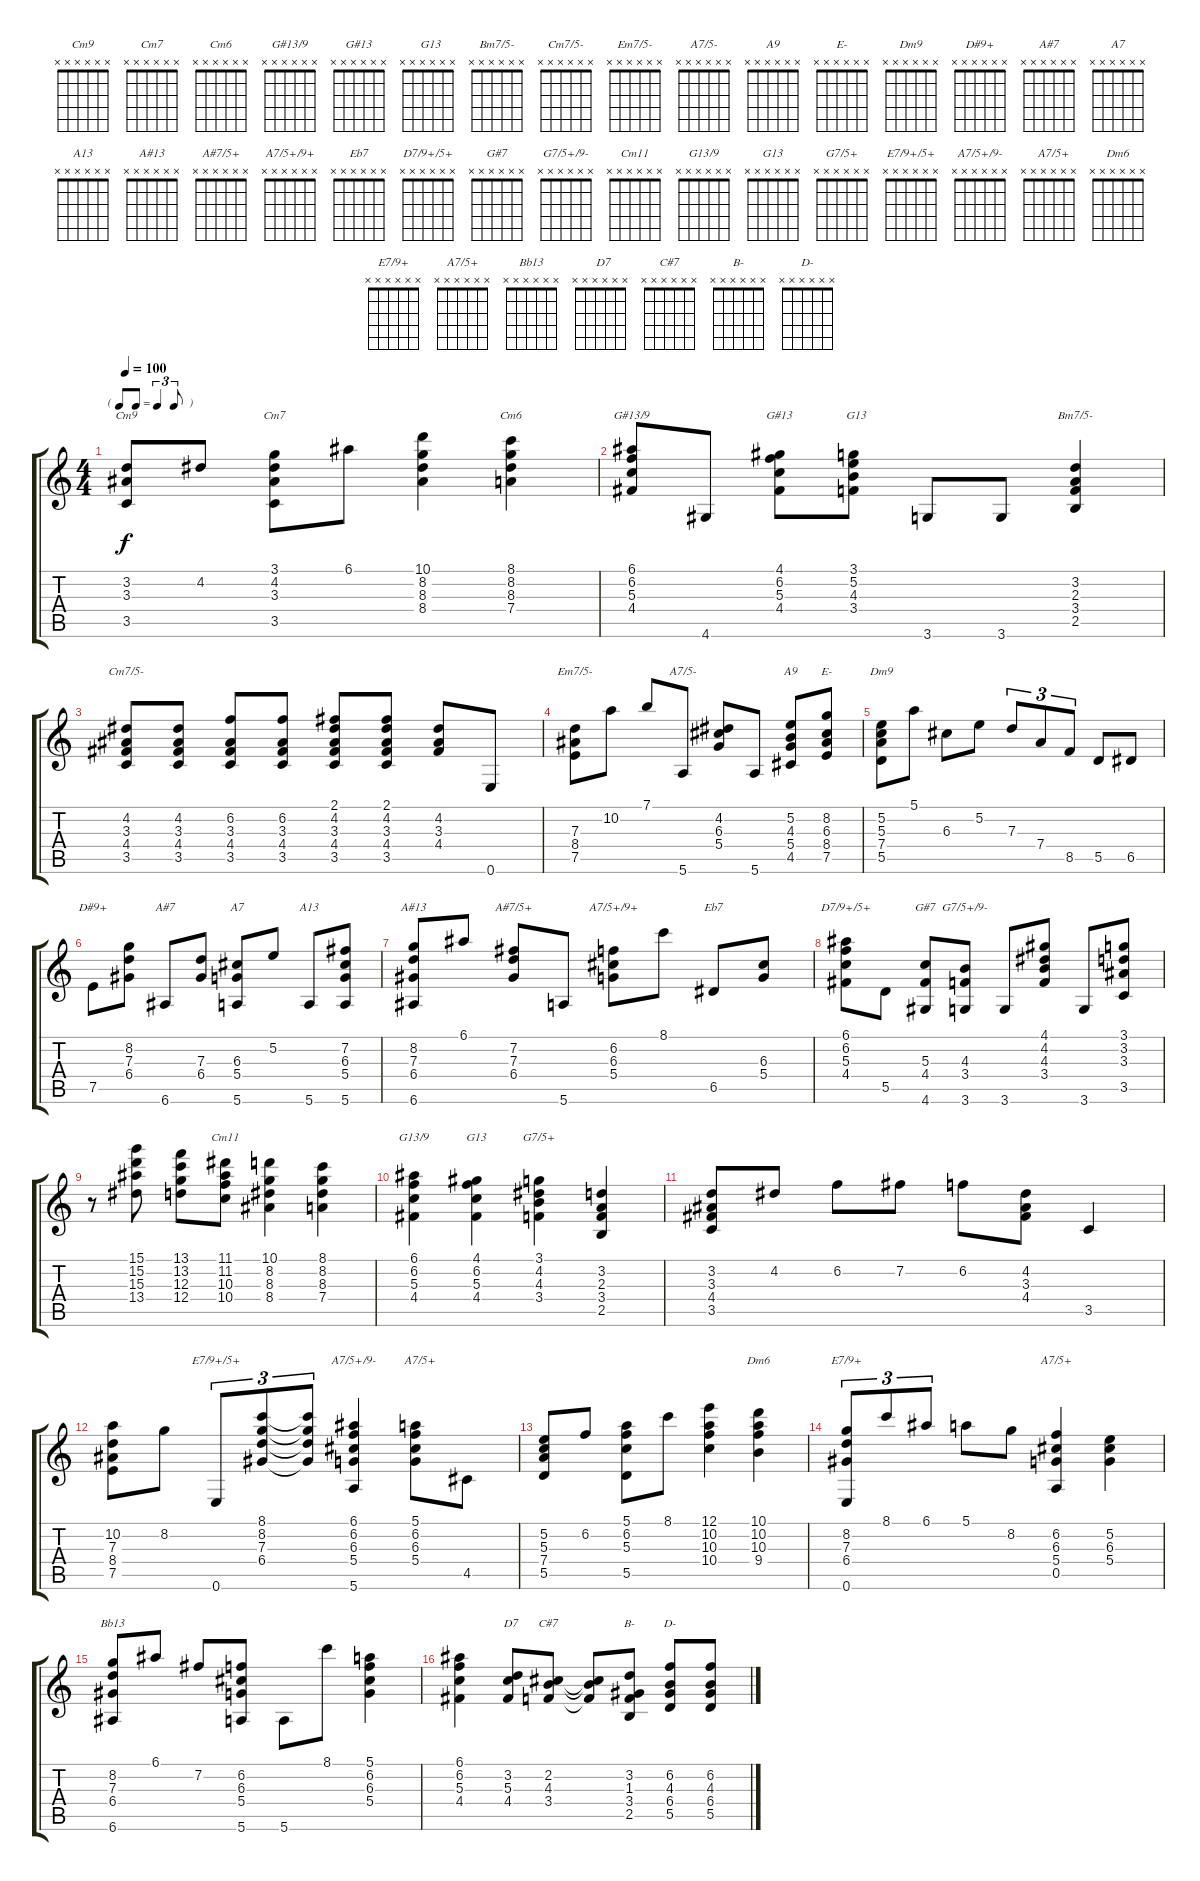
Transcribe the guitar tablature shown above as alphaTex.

\track "" {instrument electricguitarjazz}
\staff {score tabs}
\tuning (E4 B3 G3 D3 A2 E2) {hide}
\chord ("Cm9" x x x x x x) {firstfret 0}
\chord ("Cm7" x x x x x x) {firstfret 0}
\chord ("Cm6" x x x x x x) {firstfret 0}
\chord ("G#13/9" x x x x x x) {firstfret 0}
\chord ("G#13" x x x x x x) {firstfret 0}
\chord ("  G13" x x x x x x) {firstfret 0}
\chord ("Bm7/5-" x x x x x x) {firstfret 0}
\chord ("Cm7/5-" x x x x x x) {firstfret 0}
\chord ("Em7/5-" x x x x x x) {firstfret 0}
\chord ("A7/5-" x x x x x x) {firstfret 0}
\chord ("A9" x x x x x x) {firstfret 0}
\chord ("E-" x x x x x x) {firstfret 0}
\chord ("Dm9" x x x x x x) {firstfret 0}
\chord ("D#9+" x x x x x x) {firstfret 0}
\chord ("A#7" x x x x x x) {firstfret 0}
\chord ("A7" x x x x x x) {firstfret 0}
\chord ("A13" x x x x x x) {firstfret 0}
\chord ("A#13" x x x x x x) {firstfret 0}
\chord ("A#7/5+" x x x x x x) {firstfret 0}
\chord ("A7/5+/9+" x x x x x x) {firstfret 0}
\chord ("Eb7" x x x x x x) {firstfret 0}
\chord ("D7/9+/5+" x x x x x x) {firstfret 0}
\chord ("G#7" x x x x x x) {firstfret 0}
\chord ("G7/5+/9-" x x x x x x) {firstfret 0}
\chord ("Cm11" x x x x x x) {firstfret 0}
\chord ("G13/9" x x x x x x) {firstfret 0}
\chord ("G13" x x x x x x) {firstfret 0}
\chord ("G7/5+" x x x x x x) {firstfret 0}
\chord ("E7/9+/5+" x x x x x x) {firstfret 0}
\chord ("A7/5+/9-" x x x x x x) {firstfret 0}
\chord ("   A7/5+" x x x x x x) {firstfret 0}
\chord ("Dm6" x x x x x x) {firstfret 0}
\chord ("E7/9+" x x x x x x) {firstfret 0}
\chord ("A7/5+" x x x x x x) {firstfret 0}
\chord ("Bb13" x x x x x x) {firstfret 0}
\chord ("  D7" x x x x x x) {firstfret 0}
\chord ("C#7" x x x x x x) {firstfret 0}
\chord ("B-" x x x x x x) {firstfret 0}
\chord ("D-" x x x x x x) {firstfret 0}
\ts (4 4)
\tf triplet8th
\tempo 100
\clef g2
\ks c
(3.2 3.3 3.5).8{ch "Cm9" dy f} 4.2.8 (3.1 4.2 3.3 3.5).8{ch "Cm7"} 6.1.8 (10.1 8.2 8.3 8.4).4 (8.1 8.2 8.3 7.4).4{ch "Cm6"} |
(6.1 6.2 5.3 4.4).8{ch "G#13/9"} 4.6.8 (4.1 6.2 5.3 4.4).8{ch "G#13"} (3.1 5.2 4.3 3.4).8{ch "  G13"} 3.6.8 3.6.8 (3.2 2.3 3.4 2.5).4{ch "Bm7/5-"} |
(4.2 3.3 4.4 3.5).8{ch "Cm7/5-"} (4.2 3.3 4.4 3.5).8 (6.2 3.3 4.4 3.5).8 (6.2 3.3 4.4 3.5).8 (2.1 4.2 3.3 4.4 3.5).8 (2.1 4.2 3.3 4.4 3.5).8 (4.2 3.3 4.4).8 0.6.8 |
(7.3 8.4 7.5).8{ch "Em7/5-"} 10.2.8 7.1.8 5.6.8{ch "A7/5-"} (4.2 6.3 5.4).8 5.6.8 (5.2 4.3 5.4 4.5).8{ch "A9"} (8.2 6.3 8.4 7.5).8{ch "E-"} |
(5.2 5.3 7.4 5.5).8{ch "Dm9"} 5.1.8 6.3.8 5.2.8 7.3.8{tu (3 2)} 7.4.8{tu (3 2)} 8.5.8{tu (3 2)} 5.5.8 6.5.8 |
7.5.8{ch "D#9+"} (8.2 7.3 6.4).8 6.6.8{ch "A#7"} (7.3 6.4).8 (6.3 5.4 5.6).8{ch "A7"} 5.2.8 5.6.8{ch "A13"} (7.2 6.3 5.4 5.6).8 |
(8.2 7.3 6.4 6.6).8{ch "A#13"} 6.1.8 (7.2 7.3 6.4).8{ch "A#7/5+"} 5.6.8 (6.2 6.3 5.4).8{ch "A7/5+/9+"} 8.1.8 6.5.8{ch "Eb7"} (6.3 5.4).8 |
(6.1 6.2 5.3 4.4).8{ch "D7/9+/5+"} 5.5.8 (5.3 4.4 4.6).8{ch "G#7"} (4.3 3.4 3.6).8{ch "G7/5+/9-"} 3.6.8 (4.1 4.2 4.3 3.4).8 3.6.8 (3.1 3.2 3.3 3.5).8 |
r.8 (15.1 15.2 15.3 13.4).8 (13.1 13.2 12.3 12.4).8 (11.1 11.2 10.3 10.4).8{ch "Cm11"} (10.1 8.2 8.3 8.4).4 (8.1 8.2 8.3 7.4).4 |
(6.1 6.2 5.3 4.4).4{ch "G13/9"} (4.1 6.2 5.3 4.4).4{ch "G13"} (3.1 4.2 4.3 3.4).4{ch "G7/5+"} (3.2 2.3 3.4 2.5).4 |
(3.2 3.3 4.4 3.5).8 4.2.8 6.2.8 7.2.8 6.2.8 (4.2 3.3 4.4).8 3.5.4 |
(10.2 7.3 8.4 7.5).8 8.2.8 0.6.8{tu (3 2) ch "E7/9+/5+"} (8.1 8.2 7.3 6.4).8{tu (3 2)} (8.1{t} 8.2{t} 7.3{t} 6.4{t}).8{tu (3 2)} (6.1 6.2 6.3 5.4 5.6).4{ch "A7/5+/9-"} (5.1 6.2 6.3 5.4).8{ch "   A7/5+"} 4.5.8 |
(5.2 5.3 7.4 5.5).8 6.2.8 (5.1 6.2 5.3 5.5).8 8.1.8 (12.1 10.2 10.3 10.4).4 (10.1 10.2 10.3 9.4).4{ch "Dm6"} |
(8.2 7.3 6.4 0.6).8{tu (3 2) ch "E7/9+"} 8.1.8{tu (3 2)} 6.1.8{tu (3 2)} 5.1.8 8.2.8 (6.2 6.3 5.4 0.5).4{ch "A7/5+"} (5.2 6.3 5.4).4 |
(8.2 7.3 6.4 6.6).8{ch "Bb13"} 6.1.8 7.2.8 (6.2 6.3 5.4 5.6).8 5.6.8 8.1.8 (5.1 6.2 6.3 5.4).4 |
(6.1 6.2 5.3 4.4).4 (3.2 5.3 4.4).8{ch "  D7"} (2.2 4.3 3.4).8{ch "C#7"} (2.2{t} 4.3{t} 3.4{t}).8 (3.2 1.3 3.4 2.5).8{ch "B-"} (6.2 4.3 6.4 5.5).8{ch "D-"} (6.2 4.3 6.4 5.5).8
